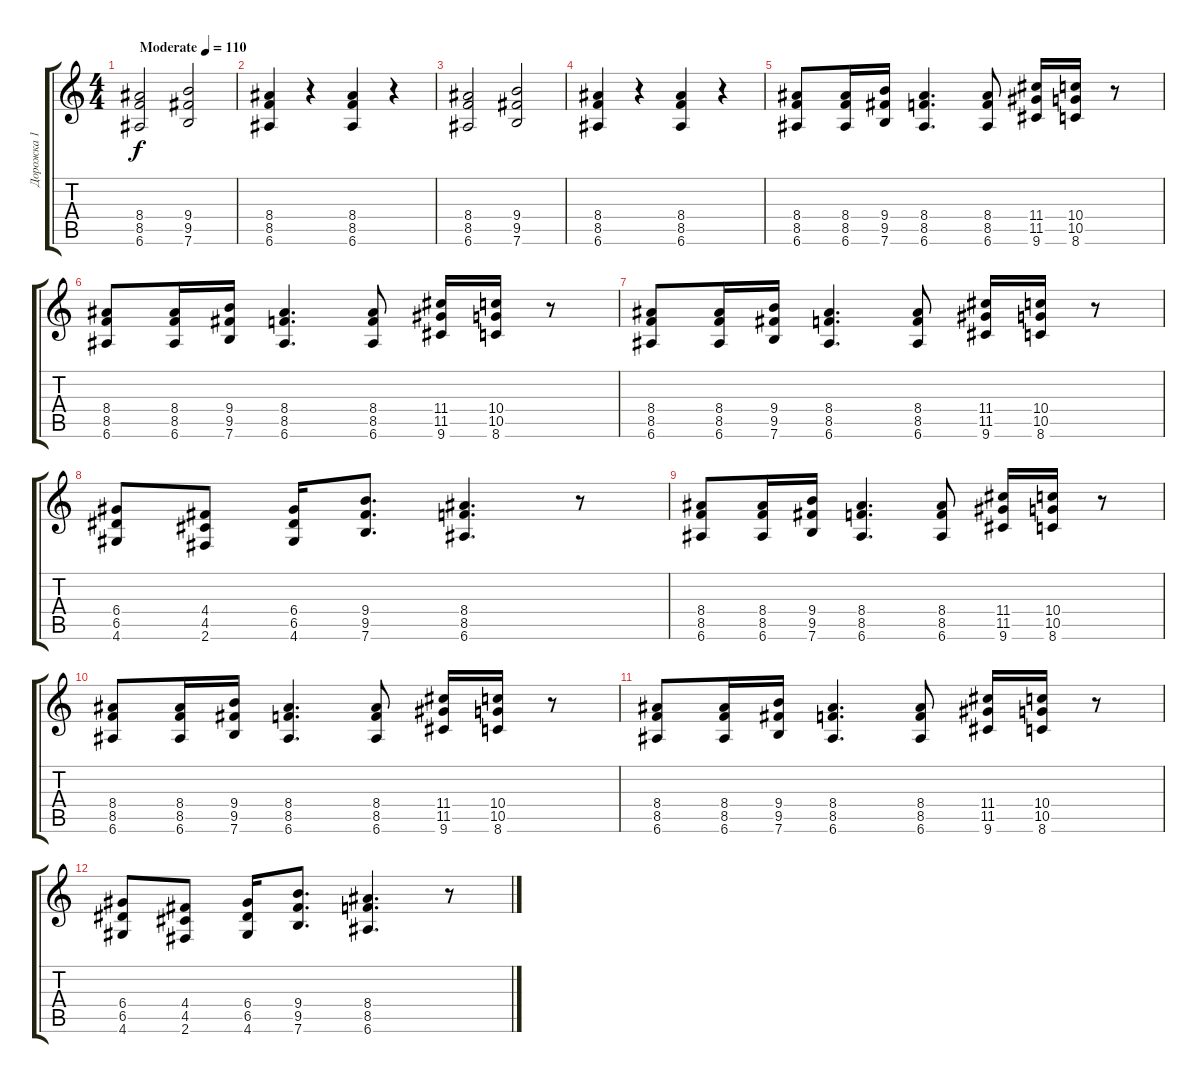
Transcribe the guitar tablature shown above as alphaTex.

\track ("Дорожка 1" "Дорожка 1") {instrument overdrivenguitar}
\staff {score tabs}
\tuning (E4 B3 G3 D3 A2 E2) {hide}
\ts (4 4)
\tempo (110 "Moderate")
\clef g2
\ks c
(8.4 8.5 6.6).2{dy f instrument overdrivenguitar} (9.4 9.5 7.6).2 |
(8.4 8.5 6.6).4 r.4 (8.4 8.5 6.6).4 r.4 |
(8.4 8.5 6.6).2 (9.4 9.5 7.6).2 |
(8.4 8.5 6.6).4 r.4 (8.4 8.5 6.6).4 r.4 |
(8.4 8.5 6.6).8 (8.4 8.5 6.6).16 (9.4 9.5 7.6).16 (8.4 8.5 6.6).4{d} (8.4 8.5 6.6).8 (11.4 11.5 9.6).16 (10.4 10.5 8.6).16 r.8 |
(8.4 8.5 6.6).8 (8.4 8.5 6.6).16 (9.4 9.5 7.6).16 (8.4 8.5 6.6).4{d} (8.4 8.5 6.6).8 (11.4 11.5 9.6).16 (10.4 10.5 8.6).16 r.8 |
(8.4 8.5 6.6).8 (8.4 8.5 6.6).16 (9.4 9.5 7.6).16 (8.4 8.5 6.6).4{d} (8.4 8.5 6.6).8 (11.4 11.5 9.6).16 (10.4 10.5 8.6).16 r.8 |
(6.4 6.5 4.6).8 (4.4 4.5 2.6).8 (6.4 6.5 4.6).16 (9.4 9.5 7.6).8{d} (8.4 8.5 6.6).4{d} r.8 |
(8.4 8.5 6.6).8 (8.4 8.5 6.6).16 (9.4 9.5 7.6).16 (8.4 8.5 6.6).4{d} (8.4 8.5 6.6).8 (11.4 11.5 9.6).16 (10.4 10.5 8.6).16 r.8 |
(8.4 8.5 6.6).8 (8.4 8.5 6.6).16 (9.4 9.5 7.6).16 (8.4 8.5 6.6).4{d} (8.4 8.5 6.6).8 (11.4 11.5 9.6).16 (10.4 10.5 8.6).16 r.8 |
(8.4 8.5 6.6).8 (8.4 8.5 6.6).16 (9.4 9.5 7.6).16 (8.4 8.5 6.6).4{d} (8.4 8.5 6.6).8 (11.4 11.5 9.6).16 (10.4 10.5 8.6).16 r.8 |
(6.4 6.5 4.6).8 (4.4 4.5 2.6).8 (6.4 6.5 4.6).16 (9.4 9.5 7.6).8{d} (8.4 8.5 6.6).4{d} r.8
